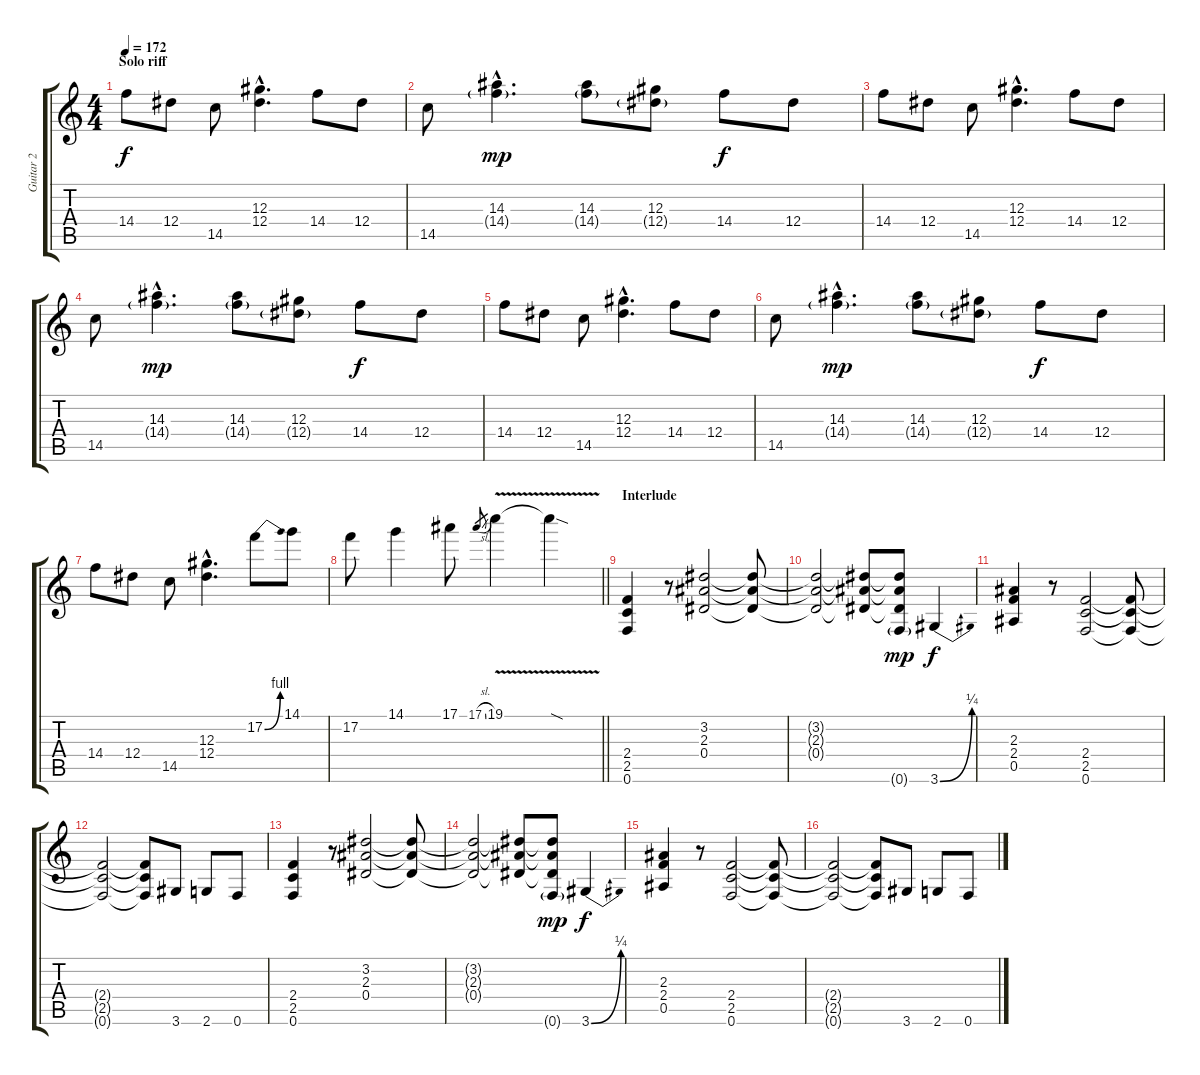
\track ("Guitar 2" "Guitar 2") {instrument distortionguitar}
\staff {score tabs}
\tuning (F4 C4 Ab3 Eb3 Bb2 F2) {hide}
\ts (4 4)
\section ("" "Solo riff")
\tempo 172
\clef g2
\ks c
14.4.8{dy f volume 16} 12.4.8 14.5.8 (12.3{hac} 12.4{hac}).4{d} 14.4.8 12.4.8 |
14.5.8 (14.3{hac} 14.4{g hac}).4{d dy mp} (14.3 14.4{g}).8 (12.3 12.4{g}).8 14.4.8{dy f} 12.4.8 |
14.4.8 12.4.8 14.5.8 (12.3{hac} 12.4{hac}).4{d} 14.4.8 12.4.8 |
14.5.8 (14.3{hac} 14.4{g hac}).4{d dy mp} (14.3 14.4{g}).8 (12.3 12.4{g}).8 14.4.8{dy f} 12.4.8 |
14.4.8 12.4.8 14.5.8 (12.3{hac} 12.4{hac}).4{d} 14.4.8 12.4.8 |
14.5.8 (14.3{hac} 14.4{g hac}).4{d dy mp} (14.3 14.4{g}).8 (12.3 12.4{g}).8 14.4.8{dy f} 12.4.8 |
14.4.8 12.4.8 14.5.8 (12.3{hac} 12.4{hac}).4{d} 17.2{be (bend 0 0 60 4)}.8 14.1.8 |
\barLineRight lightlight
17.2.8 14.1.4 17.1.8 17.1{sl}.8{gr} 19.1{v}.4 19.1{sod t}.4 |
\section ("" "Interlude")
(2.4 2.5 0.6).4{instrument overdrivenguitar} r.8 (3.2 2.3 0.4).2 (3.2{t} 2.3{t} 0.4{t}).8 |
(3.2{t} 2.3{t} 0.4{t}).2 (3.2{t} 2.3{t} 0.4{t}).8 (3.2{t} 2.3{t} 0.4{t} 0.6{g}).8{dy mp} 3.6{be (bend 0 0 60 1)}.4{dy f} |
(2.3 2.4 0.5).4 r.8 (2.4 2.5 0.6).2 (2.4{t} 2.5{t} 0.6{t}).8 |
(2.4{t} 2.5{t} 0.6{t}).2 (2.4{t} 2.5{t} 0.6{t}).8 3.6.8 2.6.8 0.6.8 |
(2.4 2.5 0.6).4 r.8 (3.2 2.3 0.4).2 (3.2{t} 2.3{t} 0.4{t}).8 |
(3.2{t} 2.3{t} 0.4{t}).2 (3.2{t} 2.3{t} 0.4{t}).8 (3.2{t} 2.3{t} 0.4{t} 0.6{g}).8{dy mp} 3.6{be (bend 0 0 60 1)}.4{dy f} |
(2.3 2.4 0.5).4 r.8 (2.4 2.5 0.6).2 (2.4{t} 2.5{t} 0.6{t}).8 |
(2.4{t} 2.5{t} 0.6{t}).2 (2.4{t} 2.5{t} 0.6{t}).8 3.6.8 2.6.8 0.6.8
